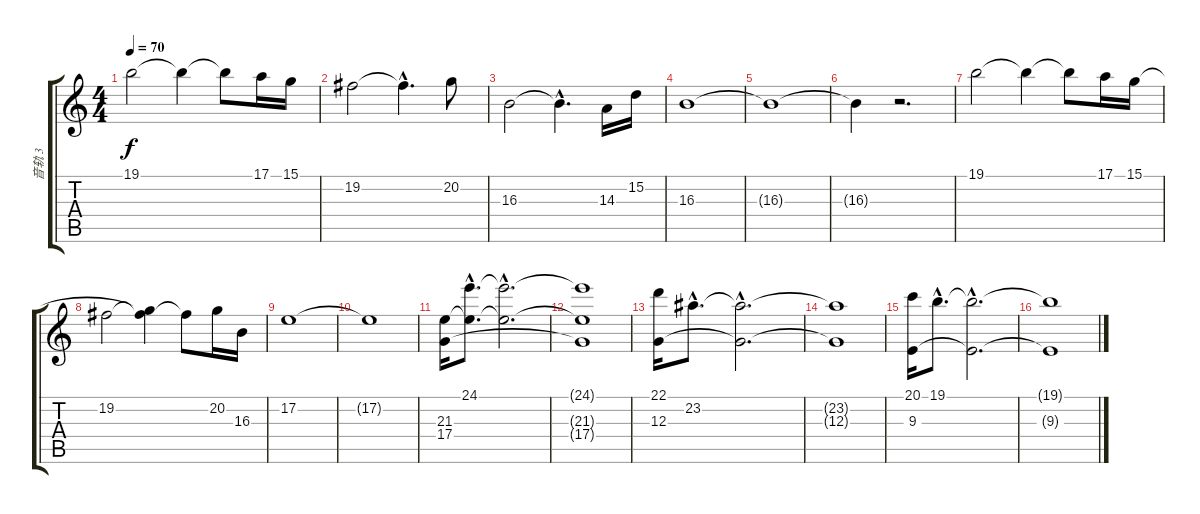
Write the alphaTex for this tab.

\track ("音轨 3" "音轨 3") {instrument tremolostrings}
\staff {score tabs}
\tuning (E4 B3 G3 D3 A2 E2) {hide}
\ts (4 4)
\tempo 70
\clef g2
\ks c
19.1.2{dy f} 19.1{t}.4 19.1{t}.8 17.1.16 15.1.16 |
19.2.2 19.2{hac t}.4{d} 20.2.8 |
16.3.2 16.3{hac t}.4{d} 14.3.16 15.2.16 |
16.3.1 |
16.3{t}.1 |
16.3{t}.4 r.2{d} |
19.1.2 19.1{t}.4 19.1{t}.8 17.1.16 15.1.16 |
19.2.2 (15.1{t} 19.2{t}).4 19.2{t}.8 20.2.16 16.3.16 |
17.2.1 |
17.2{t}.1 |
(21.3 17.4).16 (24.1{hac} 21.3{hac t}).8{d} (24.1{hac t} 21.3{hac t}).2{d} |
(24.1{t} 21.3{t} 17.4{t}).1 |
(22.1 12.3).16 23.2{hac}.8{d} (23.2{hac t} 12.3{hac t}).2{d} |
(23.2{t} 12.3{t}).1 |
(20.1 9.3).16 19.1{hac}.8{d} (19.1{hac t} 9.3{hac t}).2{d} |
(19.1{t} 9.3{t}).1
